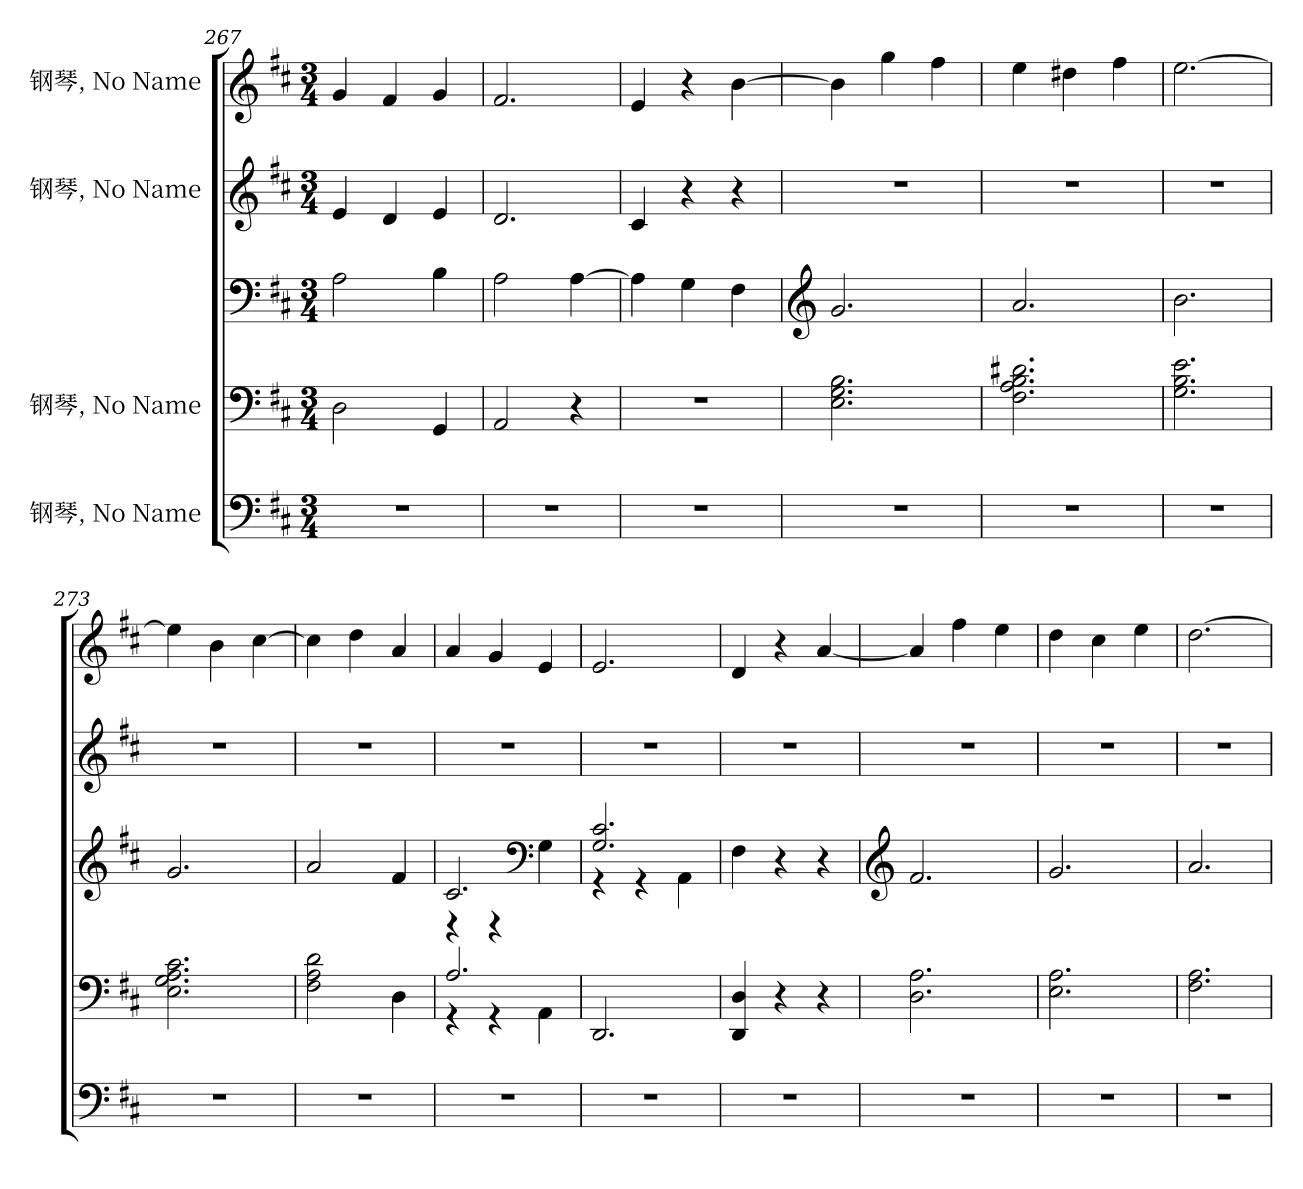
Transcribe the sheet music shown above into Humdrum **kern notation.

**kern	**kern	**kern	**kern	**kern
*part4	*part3	*part3	*part2	*part1
*staff5	*staff4	*staff3	*staff2	*staff1
*I"钢琴, No Name	*I"钢琴, No Name	*	*I"钢琴, No Name	*I"钢琴, No Name
*clefF4	*clefF4	*clefF4	*clefG2	*clefG2
*k[f#c#]	*k[f#c#]	*k[f#c#]	*k[f#c#]	*k[f#c#]
*M3/4	*M3/4	*M3/4	*M3/4	*M3/4
=267	=267	=267	=267	=267
2.r	2D\	2A\	4e/	4g/
.	.	.	4d/	4f#/
.	4GG/	4B\	4e/	4g/
=268	=268	=268	=268	=268
*	*	*	*	*MM190
2.r	2AA/	2A\	2.d/	2.f#/
.	4r	[4A\	.	.
=269	=269	=269	=269	=269
2.r	2.r	4A\]	4c#/	4e/
.	.	4G\	4r	4r
*	*	*	*	*MM190
.	.	4F#\	4r	[4b\
=270	=270	=270	=270	=270
*	*	*clefG2	*	*
2.r	2.E\ 2.G\ 2.B\	2.g/	2.r	4b\]
.	.	.	.	4gg\
.	.	.	.	4ff#\
!!LO:PB:g=z
=271	=271	=271	=271	=271
2.r	2.F#\ 2.A\ 2.B\ 2.d#X\	2.a/	2.r	4ee\
.	.	.	.	4dd#X\
.	.	.	.	4ff#\
=272	=272	=272	=272	=272
2.r	2.G\ 2.B\ 2.e\	2.b\	2.r	[2.ee\
=273	=273	=273	=273	=273
2.r	2.E\ 2.G\ 2.A\ 2.c#\	2.g/	2.r	4ee\]
.	.	.	.	4b\
.	.	.	.	[4cc#\
=274	=274	=274	=274	=274
2.r	2F#\ 2A\ 2d\	2a/	2.r	4cc#\]
.	.	.	.	4dd\
.	4D\	4f#/	.	4a/
=275	=275	=275	=275	=275
*	*^	*^	*	*
2.r	2.A/	4r	2.c#/	4r	2.r	4a/
.	.	4r	.	4r	.	4g/
*	*	*	*clefF4	*	*	*
.	.	4AA\	.	4G\	.	4e/
*	*v	*v	*	*	*	*
=276	=276	=276	=276	=276	=276
*	*	*	*	*	*MM190
2.r	2.DD/	2.G/ 2.c#/	4r	2.r	2.e/
.	.	.	4r	.	.
.	.	.	4AA\	.	.
*	*	*v	*v	*	*
=277	=277	=277	=277	=277
2.r	4DD/ 4D/	4F#\	2.r	4d/
.	4r	4r	.	4r
.	4r	4r	.	[4a/
=278	=278	=278	=278	=278
*	*	*clefG2	*	*
*	*	*	*	*MM190
2.r	2.D\ 2.A\	2.f#/	2.r	4a/]
.	.	.	.	4ff#\
.	.	.	.	4ee\
=279	=279	=279	=279	=279
2.r	2.E\ 2.A\	2.g/	2.r	4dd\
.	.	.	.	4cc#\
.	.	.	.	4ee\
!!LO:LB:g=z
=280	=280	=280	=280	=280
2.r	2.F#\ 2.A\	2.a/	2.r	[2.dd\
=	=	=	=	=
*-	*-	*-	*-	*-
